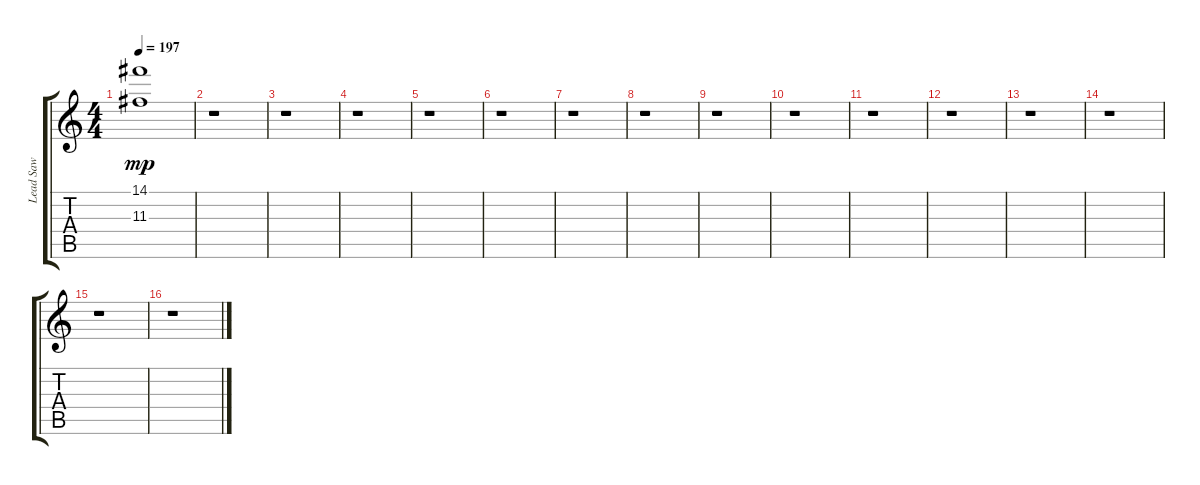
\track ("Lead Saw" "Lead Saw") {instrument overdrivenguitar}
\staff {score tabs}
\tuning (E4 B3 G3 D3 A2 E2) {hide}
\ts (4 4)
\tempo 197
\clef g2
\ks c
(14.1 11.3).1{dy mp} |
r.1 |
r.1 |
r.1 |
r.1 |
r.1 |
r.1 |
r.1 |
r.1 |
r.1 |
r.1 |
r.1 |
r.1 |
r.1 |
r.1 |
r.1
